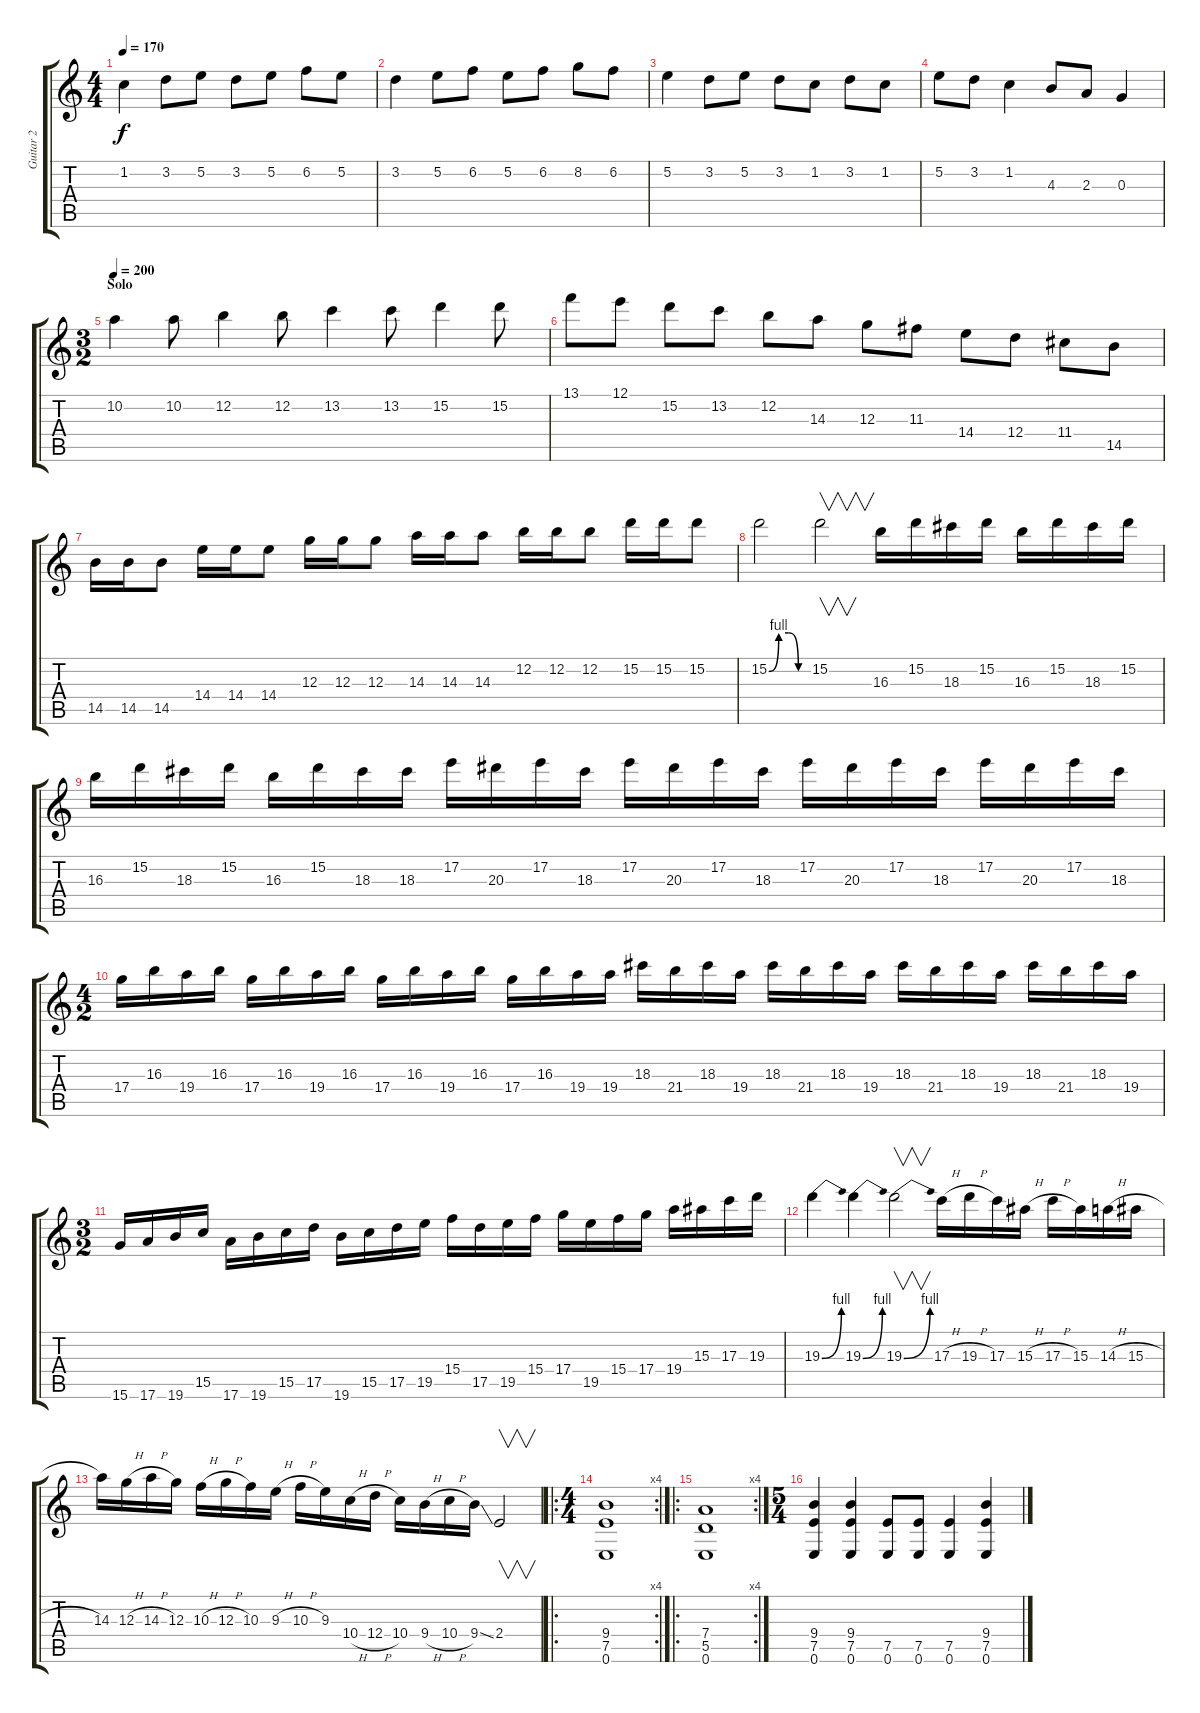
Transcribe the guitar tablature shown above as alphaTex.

\track ("Guitar 2" "Guitar 2") {instrument distortionguitar}
\staff {score tabs}
\tuning (E4 B3 G3 D3 A2 E2) {hide}
\ts (4 4)
\tempo 170
\clef g2
\ks c
1.2.4{dy f} 3.2.8 5.2.8 3.2.8 5.2.8 6.2.8 5.2.8 |
3.2.4 5.2.8 6.2.8 5.2.8 6.2.8 8.2.8 6.2.8 |
5.2.4 3.2.8 5.2.8 3.2.8 1.2.8 3.2.8 1.2.8 |
5.2.8 3.2.8 1.2.4 4.3.8 2.3.8 0.3.4 |
\ts (3 2)
\section ("" "Solo")
\tempo 200
10.2.4{instrument distortionguitar} 10.2.8 12.2.4 12.2.8 13.2.4 13.2.8 15.2.4 15.2.8 |
13.1.8 12.1.8 15.2.8 13.2.8 12.2.8 14.3.8 12.3.8 11.3.8 14.4.8 12.4.8 11.4.8 14.5.8 |
14.5.16 14.5.16 14.5.8 14.4.16 14.4.16 14.4.8 12.3.16 12.3.16 12.3.8 14.3.16 14.3.16 14.3.8 12.2.16 12.2.16 12.2.8 15.2.16 15.2.16 15.2.8 |
15.2{be (custom 0 0 15 4 30 4 45 0 60 0)}.2 15.2.2{v} 16.3.16 15.2.16 18.3.16 15.2.16 16.3.16 15.2.16 18.3.16 15.2.16 |
16.3.16 15.2.16 18.3.16 15.2.16 16.3.16 15.2.16 18.3.16 18.3.16 17.2.16 20.3.16 17.2.16 18.3.16 17.2.16 20.3.16 17.2.16 18.3.16 17.2.16 20.3.16 17.2.16 18.3.16 17.2.16 20.3.16 17.2.16 18.3.16 |
\ts (4 2)
17.4.16 16.3.16 19.4.16 16.3.16 17.4.16 16.3.16 19.4.16 16.3.16 17.4.16 16.3.16 19.4.16 16.3.16 17.4.16 16.3.16 19.4.16 19.4.16 18.3.16 21.4.16 18.3.16 19.4.16 18.3.16 21.4.16 18.3.16 19.4.16 18.3.16 21.4.16 18.3.16 19.4.16 18.3.16 21.4.16 18.3.16 19.4.16 |
\ts (3 2)
15.6.16 17.6.16 19.6.16 15.5.16 17.6.16 19.6.16 15.5.16 17.5.16 19.6.16 15.5.16 17.5.16 19.5.16 15.4.16 17.5.16 19.5.16 15.4.16 17.4.16 19.5.16 15.4.16 17.4.16 19.4.16 15.3.16 17.3.16 19.3.16 |
19.3{be (bend 0 0 60 4)}.4 19.3{be (bend 0 0 60 4)}.4 19.3{be (bend 0 0 60 4)}.2{v} 17.3{h}.16 19.3{h}.16 17.3.16 15.3{h}.16 17.3{h}.16 15.3.16 14.3{h}.16 15.3{h}.16 |
14.3.16 12.3{h}.16 14.3{h}.16 12.3.16 10.3{h}.16 12.3{h}.16 10.3.16 9.3{h}.16 10.3{h}.16 9.3.16 10.4{h}.16 12.4{h}.16 10.4.16 9.4{h}.16 10.4{h}.16 9.4{ss}.16 2.4.2{v} |
\ro
\rc 4
\ts (4 4)
(9.4 7.5 0.6).1 |
\ro
\rc 4
(7.4 5.5 0.6).1 |
\ts (5 4)
(9.4 7.5 0.6).4 (9.4 7.5 0.6).4 (7.5 0.6).8 (7.5 0.6).8 (7.5 0.6).4 (9.4 7.5 0.6).4
